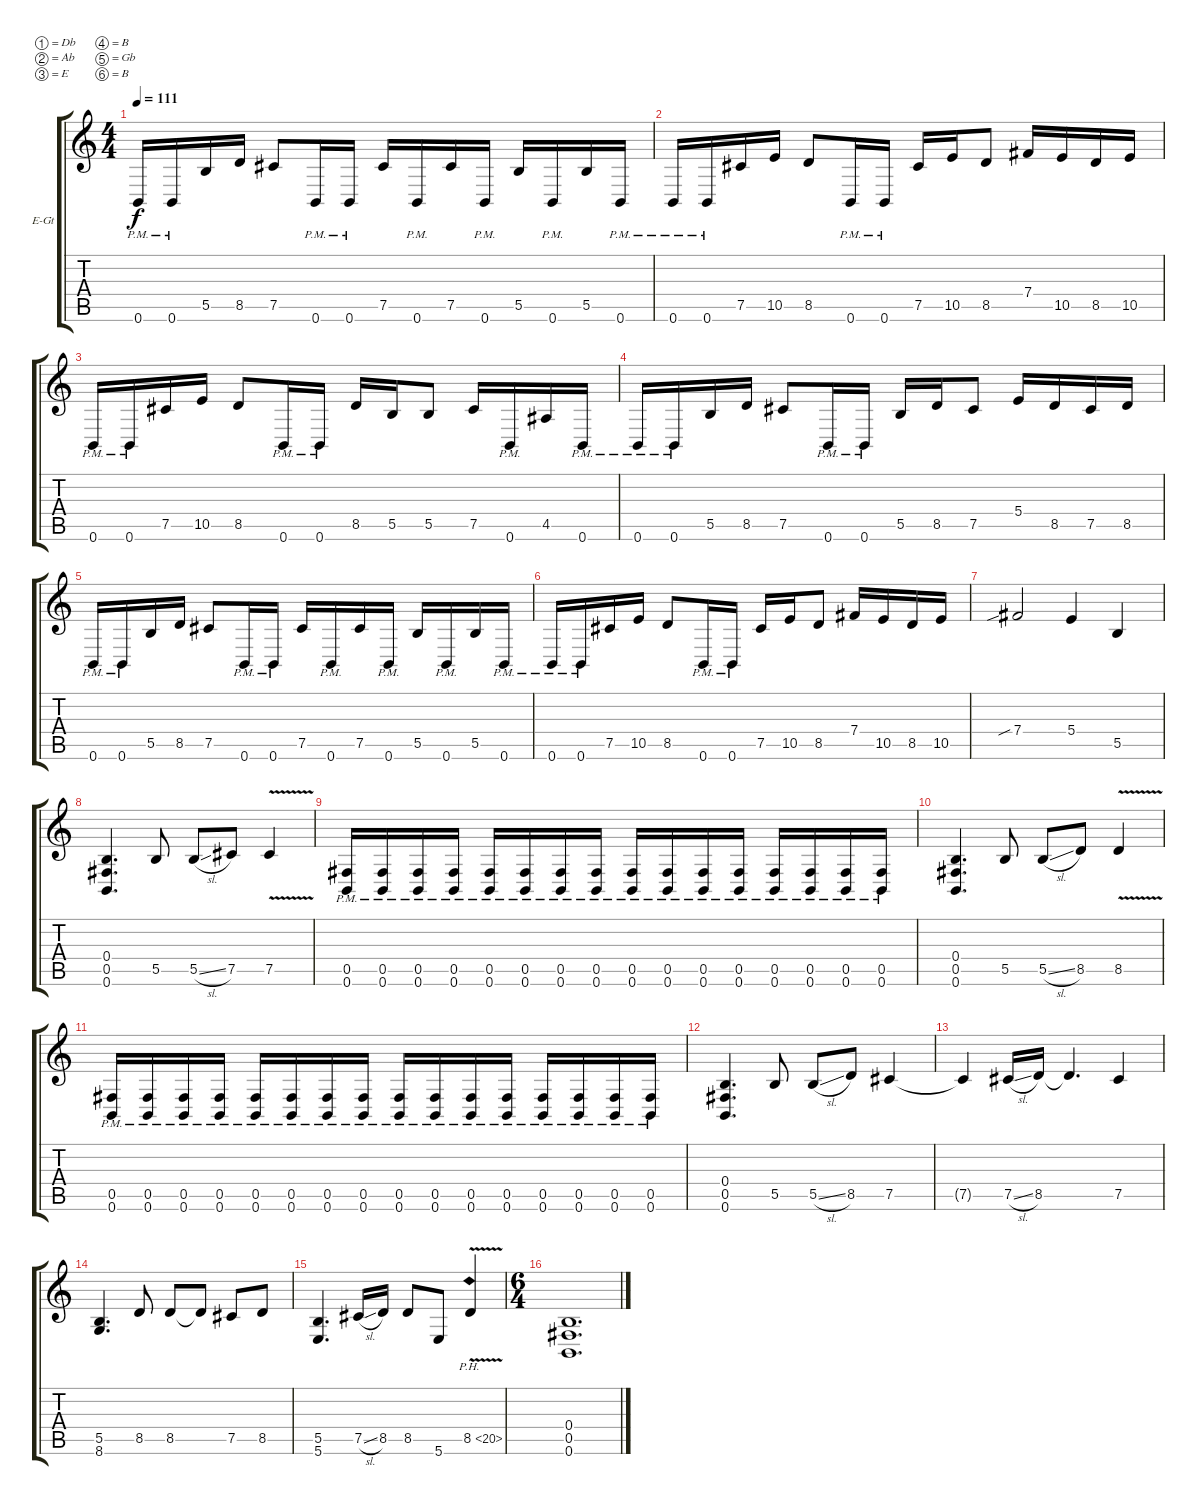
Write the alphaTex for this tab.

\bracketExtendMode groupsimilarinstruments
\firstSystemTrackNameOrientation horizontal
\otherSystemsTrackNameOrientation horizontal
\track ("Chris Storey (Guitar)" "E-Gt") {instrument distortionguitar}
\staff {score tabs}
\tuning (Db4 Ab3 E3 B2 Gb2 B1)
\ts (4 4)
\tempo 111
\clef g2
\ks c
0.6{pm}.16{dy f} 0.6{pm}.16 5.5.16 8.5.16 7.5.8 0.6{pm}.16 0.6{pm}.16 7.5.16 0.6{pm}.16 7.5.16 0.6{pm}.16 5.5.16 0.6{pm}.16 5.5.16 0.6{pm}.16 |
0.6{pm}.16 0.6{pm}.16 7.5.16 10.5.16 8.5.8 0.6{pm}.16 0.6{pm}.16 7.5.16 10.5.16 8.5.8 7.4.16 10.5.16 8.5.16 10.5.16 |
0.6{pm}.16 0.6{pm}.16 7.5.16 10.5.16 8.5.8 0.6{pm}.16 0.6{pm}.16 8.5.16 5.5.16 5.5.8 7.5.16 0.6{pm}.16 4.5.16 0.6{pm}.16 |
0.6{pm}.16 0.6{pm}.16 5.5.16 8.5.16 7.5.8 0.6{pm}.16 0.6{pm}.16 5.5.16 8.5.16 7.5.8 5.4.16 8.5.16 7.5.16 8.5.16 |
0.6{pm}.16 0.6{pm}.16 5.5.16 8.5.16 7.5.8 0.6{pm}.16 0.6{pm}.16 7.5.16 0.6{pm}.16 7.5.16 0.6{pm}.16 5.5.16 0.6{pm}.16 5.5.16 0.6{pm}.16 |
0.6{pm}.16 0.6{pm}.16 7.5.16 10.5.16 8.5.8 0.6{pm}.16 0.6{pm}.16 7.5.16 10.5.16 8.5.8 7.4.16 10.5.16 8.5.16 10.5.16 |
7.4{sib}.2 5.4.4 5.5.4 |
(0.4 0.5 0.6).4{d} 5.5.8 5.5{sl}.8 7.5.8 7.5{v}.4 |
(0.5{pm} 0.6{pm}).16 (0.5{pm} 0.6{pm}).16 (0.5{pm} 0.6{pm}).16 (0.5{pm} 0.6{pm}).16 (0.5{pm} 0.6{pm}).16 (0.5{pm} 0.6{pm}).16 (0.5{pm} 0.6{pm}).16 (0.5{pm} 0.6{pm}).16 (0.5{pm} 0.6{pm}).16 (0.5{pm} 0.6{pm}).16 (0.5{pm} 0.6{pm}).16 (0.5{pm} 0.6{pm}).16 (0.5{pm} 0.6{pm}).16 (0.5{pm} 0.6{pm}).16 (0.5{pm} 0.6{pm}).16 (0.5{pm} 0.6{pm}).16 |
(0.4 0.5 0.6).4{d} 5.5.8 5.5{sl}.8 8.5.8 8.5{v}.4 |
(0.5{pm} 0.6{pm}).16 (0.5{pm} 0.6{pm}).16 (0.5{pm} 0.6{pm}).16 (0.5{pm} 0.6{pm}).16 (0.5{pm} 0.6{pm}).16 (0.5{pm} 0.6{pm}).16 (0.5{pm} 0.6{pm}).16 (0.5{pm} 0.6{pm}).16 (0.5{pm} 0.6{pm}).16 (0.5{pm} 0.6{pm}).16 (0.5{pm} 0.6{pm}).16 (0.5{pm} 0.6{pm}).16 (0.5{pm} 0.6{pm}).16 (0.5{pm} 0.6{pm}).16 (0.5{pm} 0.6{pm}).16 (0.5{pm} 0.6{pm}).16 |
(0.4 0.5 0.6).4{d} 5.5.8 5.5{sl}.8 8.5.8 7.5.4 |
7.5{t}.4 7.5{sl}.16 8.5.16 8.5{t}.4{d} 7.5.4 |
(5.5 8.6).4{d} 8.5.8 8.5.8 8.5{t}.8 7.5.8 8.5.8 |
(5.5 5.6).4{d} 7.5{sl}.16 8.5.16 8.5.8 5.6.8 8.5{ph 12 v}.4 |
\ts (6 4)
\beaming (8 6 6)
(0.4 0.5 0.6).1{d}
